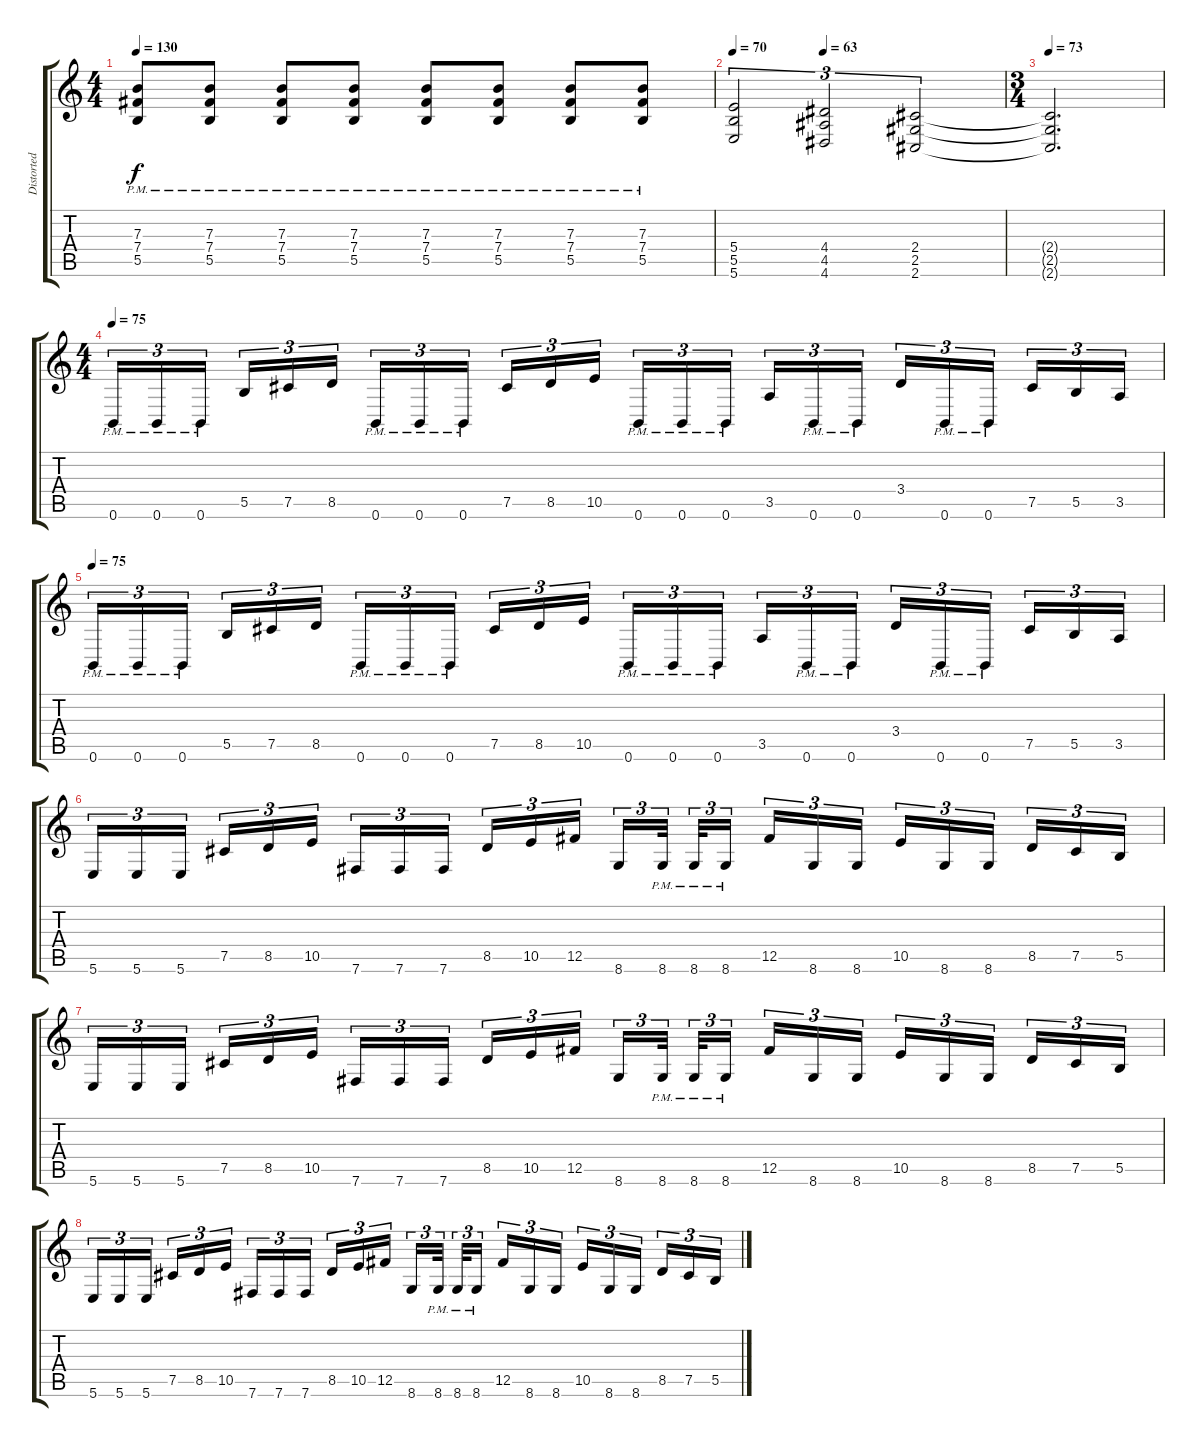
\track ("Distorted Right" "Distorted ") {instrument distortionguitar}
\staff {score tabs}
\tuning (Db4 Ab3 E3 B2 Gb2 B1) {hide}
\ts (4 4)
\tempo 130
\clef g2
\ks c
(7.3{pm} 7.4{pm} 5.5{pm}).8{dy f} (7.3{pm} 7.4{pm} 5.5{pm}).8 (7.3{pm} 7.4{pm} 5.5{pm}).8 (7.3{pm} 7.4{pm} 5.5{pm}).8 (7.3{pm} 7.4{pm} 5.5{pm}).8 (7.3{pm} 7.4{pm} 5.5{pm}).8 (7.3{pm} 7.4{pm} 5.5{pm}).8 (7.3{pm} 7.4{pm} 5.5{pm}).8 |
\tempo 65
\tempo (63 0.3333333333333333)
\tempo 70
(5.4 5.5 5.6).2{tu (3 2)} (4.4 4.5 4.6).2{tu (3 2)} (2.4 2.5 2.6).2{tu (3 2)} |
\ts (3 4)
\tempo 73
(2.4{t} 2.5{t} 2.6{t}).2{d} |
\ts (4 4)
\tempo 75
0.6{pm}.16{tu (3 2)} 0.6{pm}.16{tu (3 2)} 0.6{pm}.16{tu (3 2) beam splitsecondary} 5.5.16{tu (3 2)} 7.5.16{tu (3 2)} 8.5.16{tu (3 2)} 0.6{pm}.16{tu (3 2)} 0.6{pm}.16{tu (3 2)} 0.6{pm}.16{tu (3 2) beam splitsecondary} 7.5.16{tu (3 2)} 8.5.16{tu (3 2)} 10.5.16{tu (3 2)} 0.6{pm}.16{tu (3 2)} 0.6{pm}.16{tu (3 2)} 0.6{pm}.16{tu (3 2) beam splitsecondary} 3.5.16{tu (3 2)} 0.6{pm}.16{tu (3 2)} 0.6{pm}.16{tu (3 2)} 3.4.16{tu (3 2)} 0.6{pm}.16{tu (3 2)} 0.6{pm}.16{tu (3 2) beam splitsecondary} 7.5.16{tu (3 2)} 5.5.16{tu (3 2)} 3.5.16{tu (3 2)} |
\tempo 75
0.6{pm}.16{tu (3 2)} 0.6{pm}.16{tu (3 2)} 0.6{pm}.16{tu (3 2) beam splitsecondary} 5.5.16{tu (3 2)} 7.5.16{tu (3 2)} 8.5.16{tu (3 2)} 0.6{pm}.16{tu (3 2)} 0.6{pm}.16{tu (3 2)} 0.6{pm}.16{tu (3 2) beam splitsecondary} 7.5.16{tu (3 2)} 8.5.16{tu (3 2)} 10.5.16{tu (3 2)} 0.6{pm}.16{tu (3 2)} 0.6{pm}.16{tu (3 2)} 0.6{pm}.16{tu (3 2) beam splitsecondary} 3.5.16{tu (3 2)} 0.6{pm}.16{tu (3 2)} 0.6{pm}.16{tu (3 2)} 3.4.16{tu (3 2)} 0.6{pm}.16{tu (3 2)} 0.6{pm}.16{tu (3 2) beam splitsecondary} 7.5.16{tu (3 2)} 5.5.16{tu (3 2)} 3.5.16{tu (3 2)} |
5.6.16{tu (3 2)} 5.6.16{tu (3 2)} 5.6.16{tu (3 2) beam splitsecondary} 7.5.16{tu (3 2)} 8.5.16{tu (3 2)} 10.5.16{tu (3 2)} 7.6.16{tu (3 2)} 7.6.16{tu (3 2)} 7.6.16{tu (3 2) beam splitsecondary} 8.5.16{tu (3 2)} 10.5.16{tu (3 2)} 12.5.16{tu (3 2)} 8.6.16{tu (3 2)} 8.6{pm}.32{tu (3 2) beam splitsecondary} 8.6{pm}.32{tu (3 2)} 8.6{pm}.16{tu (3 2) beam splitsecondary} 12.5.16{tu (3 2)} 8.6.16{tu (3 2)} 8.6.16{tu (3 2)} 10.5.16{tu (3 2)} 8.6.16{tu (3 2)} 8.6.16{tu (3 2) beam splitsecondary} 8.5.16{tu (3 2)} 7.5.16{tu (3 2)} 5.5.16{tu (3 2)} |
5.6.16{tu (3 2)} 5.6.16{tu (3 2)} 5.6.16{tu (3 2) beam splitsecondary} 7.5.16{tu (3 2)} 8.5.16{tu (3 2)} 10.5.16{tu (3 2)} 7.6.16{tu (3 2)} 7.6.16{tu (3 2)} 7.6.16{tu (3 2) beam splitsecondary} 8.5.16{tu (3 2)} 10.5.16{tu (3 2)} 12.5.16{tu (3 2)} 8.6.16{tu (3 2)} 8.6{pm}.32{tu (3 2) beam splitsecondary} 8.6{pm}.32{tu (3 2)} 8.6{pm}.16{tu (3 2) beam splitsecondary} 12.5.16{tu (3 2)} 8.6.16{tu (3 2)} 8.6.16{tu (3 2)} 10.5.16{tu (3 2)} 8.6.16{tu (3 2)} 8.6.16{tu (3 2) beam splitsecondary} 8.5.16{tu (3 2)} 7.5.16{tu (3 2)} 5.5.16{tu (3 2)} |
5.6.16{tu (3 2)} 5.6.16{tu (3 2)} 5.6.16{tu (3 2) beam splitsecondary} 7.5.16{tu (3 2)} 8.5.16{tu (3 2)} 10.5.16{tu (3 2)} 7.6.16{tu (3 2)} 7.6.16{tu (3 2)} 7.6.16{tu (3 2) beam splitsecondary} 8.5.16{tu (3 2)} 10.5.16{tu (3 2)} 12.5.16{tu (3 2)} 8.6.16{tu (3 2)} 8.6{pm}.32{tu (3 2) beam splitsecondary} 8.6{pm}.32{tu (3 2)} 8.6{pm}.16{tu (3 2) beam splitsecondary} 12.5.16{tu (3 2)} 8.6.16{tu (3 2)} 8.6.16{tu (3 2)} 10.5.16{tu (3 2)} 8.6.16{tu (3 2)} 8.6.16{tu (3 2) beam splitsecondary} 8.5.16{tu (3 2)} 7.5.16{tu (3 2)} 5.5.16{tu (3 2)}
